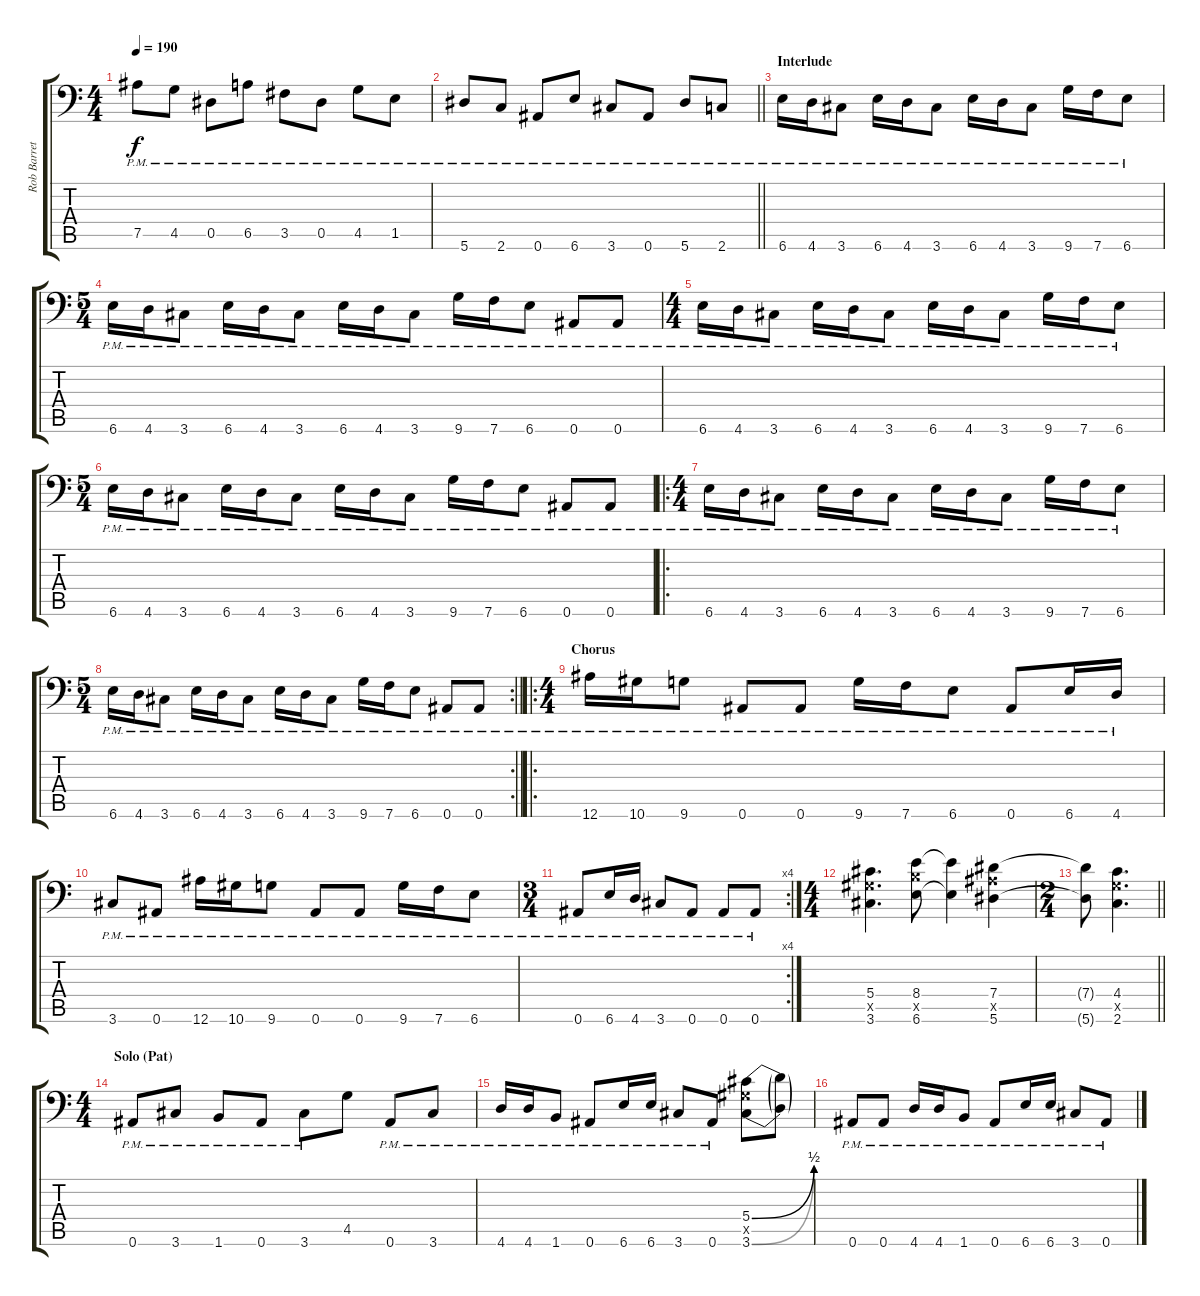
\track ("Rob Barrett" "Rob Barret") {instrument distortionguitar}
\staff {score tabs}
\tuning (Bb3 F3 Db3 Ab2 Eb2 Bb1) {hide}
\ts (4 4)
\tempo 190
\clef f4
\ks c
7.5{pm}.8{dy f} 4.5{pm}.8 0.5{pm}.8 6.5{pm}.8 3.5{pm}.8 0.5{pm}.8 4.5{pm}.8 1.5{pm}.8 |
\barLineRight lightlight
5.6{pm}.8 2.6{pm}.8 0.6{pm}.8 6.6{pm}.8 3.6{pm}.8 0.6{pm}.8 5.6{pm}.8 2.6{pm}.8 |
\section ("" "Interlude")
6.6{pm}.16 4.6{pm}.16 3.6{pm}.8 6.6{pm}.16 4.6{pm}.16 3.6{pm}.8 6.6{pm}.16 4.6{pm}.16 3.6{pm}.8 9.6{pm}.16 7.6{pm}.16 6.6{pm}.8 |
\ts (5 4)
6.6{pm}.16 4.6{pm}.16 3.6{pm}.8 6.6{pm}.16 4.6{pm}.16 3.6{pm}.8 6.6{pm}.16 4.6{pm}.16 3.6{pm}.8 9.6{pm}.16 7.6{pm}.16 6.6{pm}.8 0.6{pm}.8 0.6{pm}.8 |
\ts (4 4)
6.6{pm}.16 4.6{pm}.16 3.6{pm}.8 6.6{pm}.16 4.6{pm}.16 3.6{pm}.8 6.6{pm}.16 4.6{pm}.16 3.6{pm}.8 9.6{pm}.16 7.6{pm}.16 6.6{pm}.8 |
\ts (5 4)
6.6{pm}.16 4.6{pm}.16 3.6{pm}.8 6.6{pm}.16 4.6{pm}.16 3.6{pm}.8 6.6{pm}.16 4.6{pm}.16 3.6{pm}.8 9.6{pm}.16 7.6{pm}.16 6.6{pm}.8 0.6{pm}.8 0.6{pm}.8 |
\ro
\ts (4 4)
6.6{pm}.16 4.6{pm}.16 3.6{pm}.8 6.6{pm}.16 4.6{pm}.16 3.6{pm}.8 6.6{pm}.16 4.6{pm}.16 3.6{pm}.8 9.6{pm}.16 7.6{pm}.16 6.6{pm}.8 |
\rc 2
\ts (5 4)
\barLineRight lightlight
6.6{pm}.16 4.6{pm}.16 3.6{pm}.8 6.6{pm}.16 4.6{pm}.16 3.6{pm}.8 6.6{pm}.16 4.6{pm}.16 3.6{pm}.8 9.6{pm}.16 7.6{pm}.16 6.6{pm}.8 0.6{pm}.8 0.6{pm}.8 |
\ro
\ts (4 4)
\section ("" "Chorus")
12.6{pm}.16 10.6{pm}.16 9.6{pm}.8 0.6{pm}.8 0.6{pm}.8 9.6{pm}.16 7.6{pm}.16 6.6{pm}.8 0.6{pm}.8 6.6{pm}.16 4.6{pm}.16 |
3.6{pm}.8 0.6{pm}.8 12.6{pm}.16 10.6{pm}.16 9.6{pm}.8 0.6{pm}.8 0.6{pm}.8 9.6{pm}.16 7.6{pm}.16 6.6{pm}.8 |
\rc 4
\ts (3 4)
0.6{pm}.8 6.6{pm}.16 4.6{pm}.16 3.6{pm}.8 0.6{pm}.8 0.6{pm}.8 0.6{pm}.8 |
\ts (4 4)
(5.4 5.5{x} 3.6).4{d} (8.4 8.5{x} 6.6).8 (8.4{t} 6.6{t}).4 (7.4 7.5{x} 5.6).4 |
\ts (2 4)
\barLineRight lightlight
(7.4{t} 5.6{t}).8 (4.4 4.5{x} 2.6).4{d} |
\ts (4 4)
\section ("" "Solo (Pat)")
0.6{pm}.8 3.6{pm}.8 1.6{pm}.8 0.6{pm}.8 3.6{pm}.8 4.5.8 0.6{pm}.8 3.6{pm}.8 |
4.6{pm}.16 4.6{pm}.16 1.6{pm}.8 0.6{pm}.8 6.6{pm}.16 6.6{pm}.16 3.6{pm}.8 0.6{pm}.8 (5.4{be (bend 0 0 60 2)} 5.5{x} 3.6{be (bend 0 0 60 2)}).8 (5.4{t} 3.6{t}).8 |
0.6{pm}.8 0.6{pm}.8 4.6{pm}.16 4.6{pm}.16 1.6{pm}.8 0.6{pm}.8 6.6{pm}.16 6.6{pm}.16 3.6{pm}.8 0.6{pm}.8
